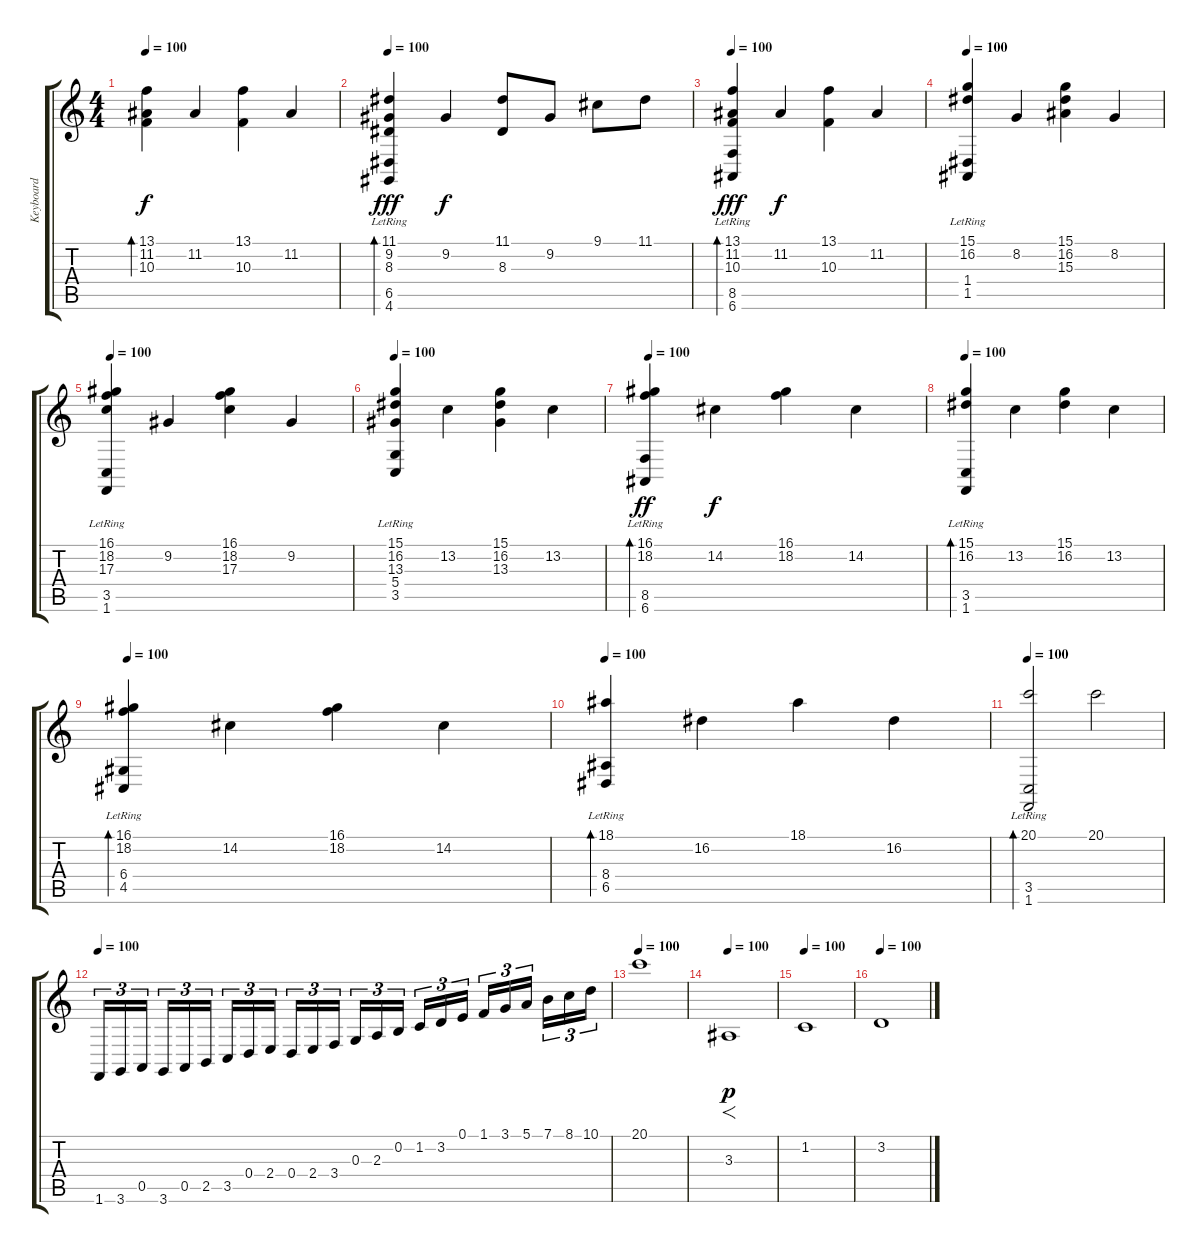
\track ("Keyboard" "Keyboard") {instrument stringensemble1}
\staff {score tabs}
\tuning (E4 B3 G3 D3 A2 E2) {hide}
\ts (4 4)
\tempo 100
\clef g2
\ks c
(13.1 11.2 10.3).4{bd 60 dy f instrument acousticgrandpiano} 11.2.4 (13.1 10.3).4 11.2.4 |
\tempo 100
(11.1 9.2 8.3 6.5{lr} 4.6{lr}).4{bd 60 dy fff} 9.2.4{dy f} (11.1 8.3).8 9.2.8 9.1.8 11.1.8 |
\tempo 100
(13.1 11.2 10.3 8.5{lr} 6.6{lr}).4{bd 60 dy fff instrument acousticgrandpiano} 11.2.4{dy f} (13.1 10.3).4 11.2.4 |
\tempo 100
(15.1 16.2 1.4{lr} 1.5{lr}).4{instrument acousticgrandpiano} 8.2.4 (15.1 16.2 15.3).4 8.2.4 |
\tempo 100
(16.1 18.2 17.3 3.5{lr} 1.6{lr}).4{instrument acousticgrandpiano} 9.2.4 (16.1 18.2 17.3).4 9.2.4 |
\tempo 100
(15.1 16.2 13.3 5.4{lr} 3.5{lr}).4{instrument acousticgrandpiano} 13.2.4 (15.1 16.2 13.3).4 13.2.4 |
\tempo 100
(16.1 18.2 8.5{lr} 6.6{lr}).4{bd 60 dy ff instrument acousticgrandpiano} 14.2.4{dy f} (16.1 18.2).4 14.2.4 |
\tempo 100
(15.1 16.2 3.5{lr} 1.6{lr}).4{bd 60 instrument acousticgrandpiano} 13.2.4 (15.1 16.2).4 13.2.4 |
\tempo 100
(16.1 18.2 6.4{lr} 4.5{lr}).4{bd 60 instrument acousticgrandpiano} 14.2.4 (16.1 18.2).4 14.2.4 |
\tempo 100
(18.1 8.4{lr} 6.5{lr}).4{bd 60 instrument acousticgrandpiano} 16.2.4 18.1.4 16.2.4 |
\tempo 100
(20.1 3.5{lr} 1.6{lr}).2{bd 60 instrument acousticgrandpiano} 20.1.2 |
\tempo 100
1.6.16{tu (3 2) instrument acousticgrandpiano} 3.6.16{tu (3 2)} 0.5.16{tu (3 2)} 3.6.16{tu (3 2)} 0.5.16{tu (3 2)} 2.5.16{tu (3 2)} 3.5.16{tu (3 2)} 0.4.16{tu (3 2)} 2.4.16{tu (3 2)} 0.4.16{tu (3 2)} 2.4.16{tu (3 2)} 3.4.16{tu (3 2)} 0.3.16{tu (3 2)} 2.3.16{tu (3 2)} 0.2.16{tu (3 2)} 1.2.16{tu (3 2)} 3.2.16{tu (3 2)} 0.1.16{tu (3 2)} 1.1.16{tu (3 2)} 3.1.16{tu (3 2)} 5.1.16{tu (3 2)} 7.1.16{tu (3 2)} 8.1.16{tu (3 2)} 10.1.16{tu (3 2)} |
\tempo 100
20.1.1{instrument acousticgrandpiano} |
\tempo 100
3.3.1{f dy p instrument stringensemble1} |
\tempo 100
1.2.1 |
\tempo 100
3.2.1
